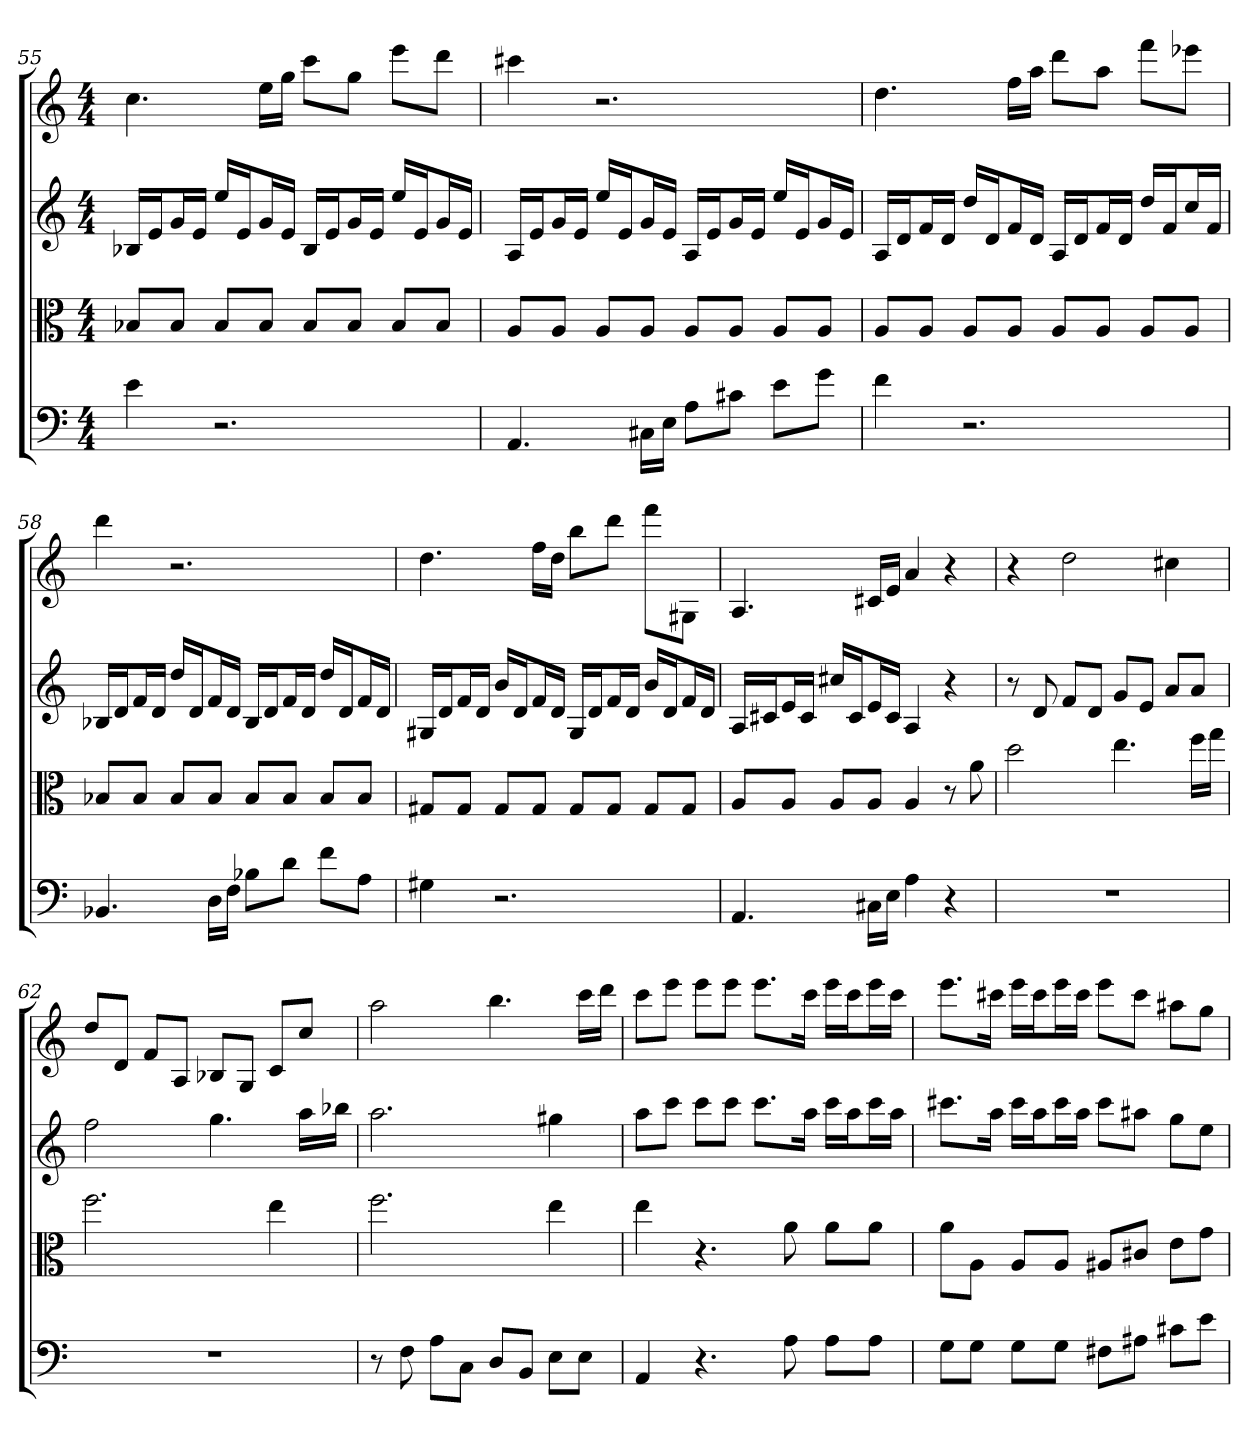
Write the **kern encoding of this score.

**kern	**kern	**kern	**kern
*part4	*part3	*part2	*part1
*staff4	*staff3	*staff2	*staff1
*clefF4	*clefC3	*clefG2	*clefG2
*k[]	*k[]	*k[]	*k[]
*C:	*C:	*C:	*C:
*M4/4	*M4/4	*M4/4	*M4/4
=55	=55	=55	=55
4e	8B-X/L	16B-X/LL	4.cc
.	.	16e/J	.
.	8B-/J	16g/L	.
.	.	16e/JJ	.
2.r	8B-/L	16ee/LL	.
.	.	16e/J	.
.	8B-/J	16g/L	16ee\LL
.	.	16e/JJ	16gg\JJ
.	8B-/L	16B-/LL	8ccc\L
.	.	16e/J	.
.	8B-/J	16g/L	8gg\J
.	.	16e/JJ	.
.	8B-/L	16ee/LL	8eee\L
.	.	16e/J	.
.	8B-/J	16g/L	8ddd\J
.	.	16e/JJ	.
=56	=56	=56	=56
4.AA	8A/L	16A/LL	4ccc#X
.	.	16e/J	.
.	8A/J	16g/L	.
.	.	16e/JJ	.
.	8A/L	16ee/LL	2.r
.	.	16e/J	.
16C#X\LL	8A/J	16g/L	.
16E\JJ	.	16e/JJ	.
8A\L	8A/L	16A/LL	.
.	.	16e/J	.
8c#X\J	8A/J	16g/L	.
.	.	16e/JJ	.
8e\L	8A/L	16ee/LL	.
.	.	16e/J	.
8g\J	8A/J	16g/L	.
.	.	16e/JJ	.
=57	=57	=57	=57
4f	8A/L	16A/LL	4.dd
.	.	16d/J	.
.	8A/J	16f/L	.
.	.	16d/JJ	.
2.r	8A/L	16dd/LL	.
.	.	16d/J	.
.	8A/J	16f/L	16ff\LL
.	.	16d/JJ	16aa\JJ
.	8A/L	16A/LL	8ddd\L
.	.	16d/J	.
.	8A/J	16f/L	8aa\J
.	.	16d/JJ	.
.	8A/L	16dd/LL	8fff\L
.	.	16f/J	.
.	8A/J	16cc/L	8eee-X\J
.	.	16f/JJ	.
=58	=58	=58	=58
4.BB-X	8B-X/L	16B-X/LL	4ddd
.	.	16d/J	.
.	8B-/J	16f/L	.
.	.	16d/JJ	.
.	8B-/L	16dd/LL	2.r
.	.	16d/J	.
16D\LL	8B-/J	16f/L	.
16F\JJ	.	16d/JJ	.
8B-X\L	8B-/L	16B-/LL	.
.	.	16d/J	.
8d\J	8B-/J	16f/L	.
.	.	16d/JJ	.
8f\L	8B-/L	16dd/LL	.
.	.	16d/J	.
8A\J	8B-/J	16f/L	.
.	.	16d/JJ	.
=59	=59	=59	=59
4G#X	8G#X/L	16G#X/LL	4.dd
.	.	16d/J	.
.	8G#/J	16f/L	.
.	.	16d/JJ	.
2.r	8G#/L	16b/LL	.
.	.	16d/J	.
.	8G#/J	16f/L	16ff\LL
.	.	16d/JJ	16dd\JJ
.	8G#/L	16G#/LL	8bb\L
.	.	16d/J	.
.	8G#/J	16f/L	8ddd\J
.	.	16d/JJ	.
.	8G#/L	16b/LL	8fff\L
.	.	16d/J	.
.	8G#/J	16f/L	8G#X\J
.	.	16d/JJ	.
=60	=60	=60	=60
4.AA	8A/L	16A/LL	4.A
.	.	16c#X/J	.
.	8A/J	16e/L	.
.	.	16c#/JJ	.
.	8A/L	16cc#X/LL	.
.	.	16c#/J	.
16C#X\LL	8A/J	16e/L	16c#X/LL
16E\JJ	.	16c#/JJ	16e/JJ
4A	4A	4A	4a
4r	8r	4r	4r
.	8a	.	.
=61	=61	=61	=61
1r	2dd	8r	4r
.	.	8d	.
.	.	8f/L	2dd
.	.	8d/J	.
.	4.ee	8g/L	.
.	.	8e/J	.
.	.	8a/L	4cc#X
.	16ff\LL	8a/J	.
.	16gg\JJ	.	.
=62	=62	=62	=62
1r	2.ff	2ff	8dd/L
.	.	.	8d/J
.	.	.	8f/L
.	.	.	8A/J
.	.	4.gg	8B-X/L
.	.	.	8G/J
.	4ee	.	8c/L
.	.	16aa\LL	8cc/J
.	.	16bb-X\JJ	.
=63	=63	=63	=63
8r	2.ff	2.aa	2aa
8F	.	.	.
8A\L	.	.	.
8C\J	.	.	.
8D/L	.	.	4.bb
8BB/J	.	.	.
8E\L	4ee	4gg#X	.
8E\J	.	.	16ccc\LL
.	.	.	16ddd\JJ
=64	=64	=64	=64
4AA	4ee	8aa\L	8ccc\L
.	.	8ccc\J	8eee\J
4.r	4.r	8ccc\L	8eee\L
.	.	8ccc\J	8eee\J
.	.	8.ccc\L	8.eee\L
8A	8a	.	.
.	.	16aa\Jk	16ccc\Jk
8A\L	8a\L	16ccc\LL	16eee\LL
.	.	16aa\J	16ccc\J
8A\J	8a\J	16ccc\L	16eee\L
.	.	16aa\JJ	16ccc\JJ
=65	=65	=65	=65
8G\L	8a\L	8.ccc#X\L	8.eee\L
8G\J	8A\J	.	.
.	.	16aa\Jk	16ccc#X\Jk
8G\L	8A/L	16ccc#\LL	16eee\LL
.	.	16aa\J	16ccc#\J
8G\J	8A/J	16ccc#\L	16eee\L
.	.	16aa\JJ	16ccc#\JJ
8F#X\L	8A#X/L	8ccc#\L	8eee\L
8A#X\J	8c#X/J	8aa#X\J	8ccc#\J
8c#X\L	8e\L	8gg\L	8aa#X\L
8e\J	8g\J	8ee\J	8gg\J
=	=	=	=
*-	*-	*-	*-
